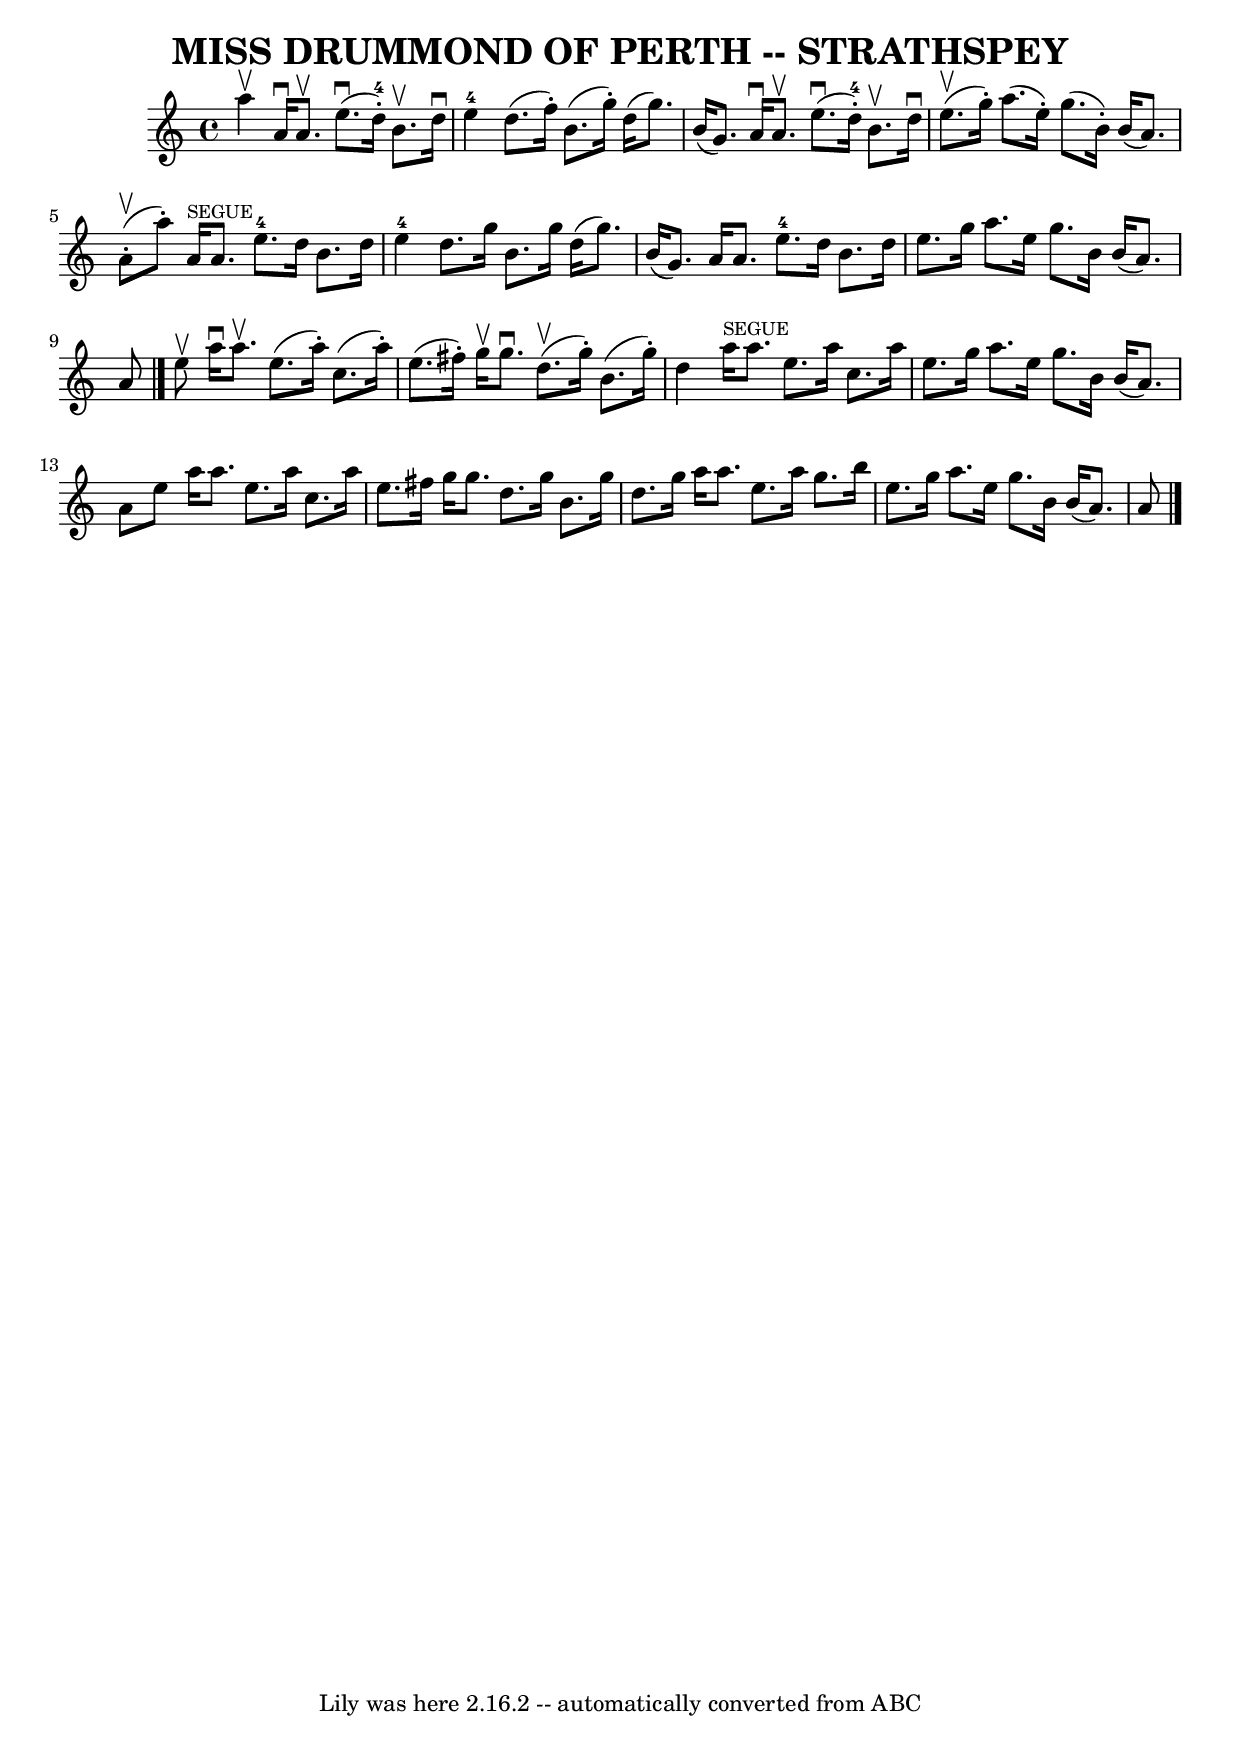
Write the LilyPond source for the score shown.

\version "2.16.2"
\include "Mammoth.ily"
\header {
  %% book = "Ryan's Mammoth Collection of Fiddle Tunes"
  composer = ""
  crossRefNumber = "1"
  footnotes = ""
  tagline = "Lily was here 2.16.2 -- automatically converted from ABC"
  title = "MISS DRUMMOND OF PERTH -- STRATHSPEY"

}
voicedefault =  {


  \override Staff.TimeSignature #'style = #'C
  \time 4/4 
  \key a \minor
  a''4^\upbow   |
  a'16^\downbow a'8.^\upbow e''8. (^\downbow d''16-4-.) b'8.^\upbow d''16^\downbow 
  e''4-4   |
  d''8. (f''16-.) b'8. (g''16-.) d''16 (g''8.) b'16 (g'8.)   |
  a'16^\downbow a'8.^\upbow  
  e''8. (^\downbow d''16-4-.) b'8.^\upbow d''16^\downbow     
  e''8. (^\upbow g''16-.)   |
  a''8. (e''16-.) g''8. (
  b'16-.) b'16 (a'8.) a'8 (^\upbow-. a''8-.)   |
  
  a'16^\segue a'8. e''8.-4 d''16 b'8. d''16 e''4-4    |
  d''8. g''16 b'8. g''16 d''16 (g''8.) b'16 (
  g'8.)   |
  a'16 a'8. e''8.-4 d''16 b'8. d''16   
  e''8. g''16    |
  a''8. e''16 g''8. b'16 b'16 (a'8.) a'8    \bar "|." e''8^\upbow   |
  a''16^\downbow a''8.^\upbow e''8. (a''16-.) c''8. (a''16-.) e''8. (fis''16-.)   |
  g''16^\upbow g''8.^\downbow d''8. (^\upbow g''16-.) b'8. (g''16-.) d''4    |
  a''16^\segue a''8.    
  e''8. a''16 c''8. a''16 e''8. g''16    |
  a''8. e''16 
  g''8. b'16 b'16 (a'8.) a'8 e''8    |
  a''16    
  a''8. e''8. a''16 c''8. a''16 e''8. fis''16    |
  
  g''16 g''8. d''8. g''16 b'8. g''16 d''8. g''16    |
  
  a''16 a''8. e''8. a''16 g''8. b''16 e''8. g''16     |
  a''8. e''16 g''8. b'16 b'16 (a'8.) a'8    
  \bar "|."   

}

\score{
  <<

    \context Staff="default"
    {
      \voicedefault 
      
    }

  >>
  \layout {
    
  }
  \midi {
  }

}
